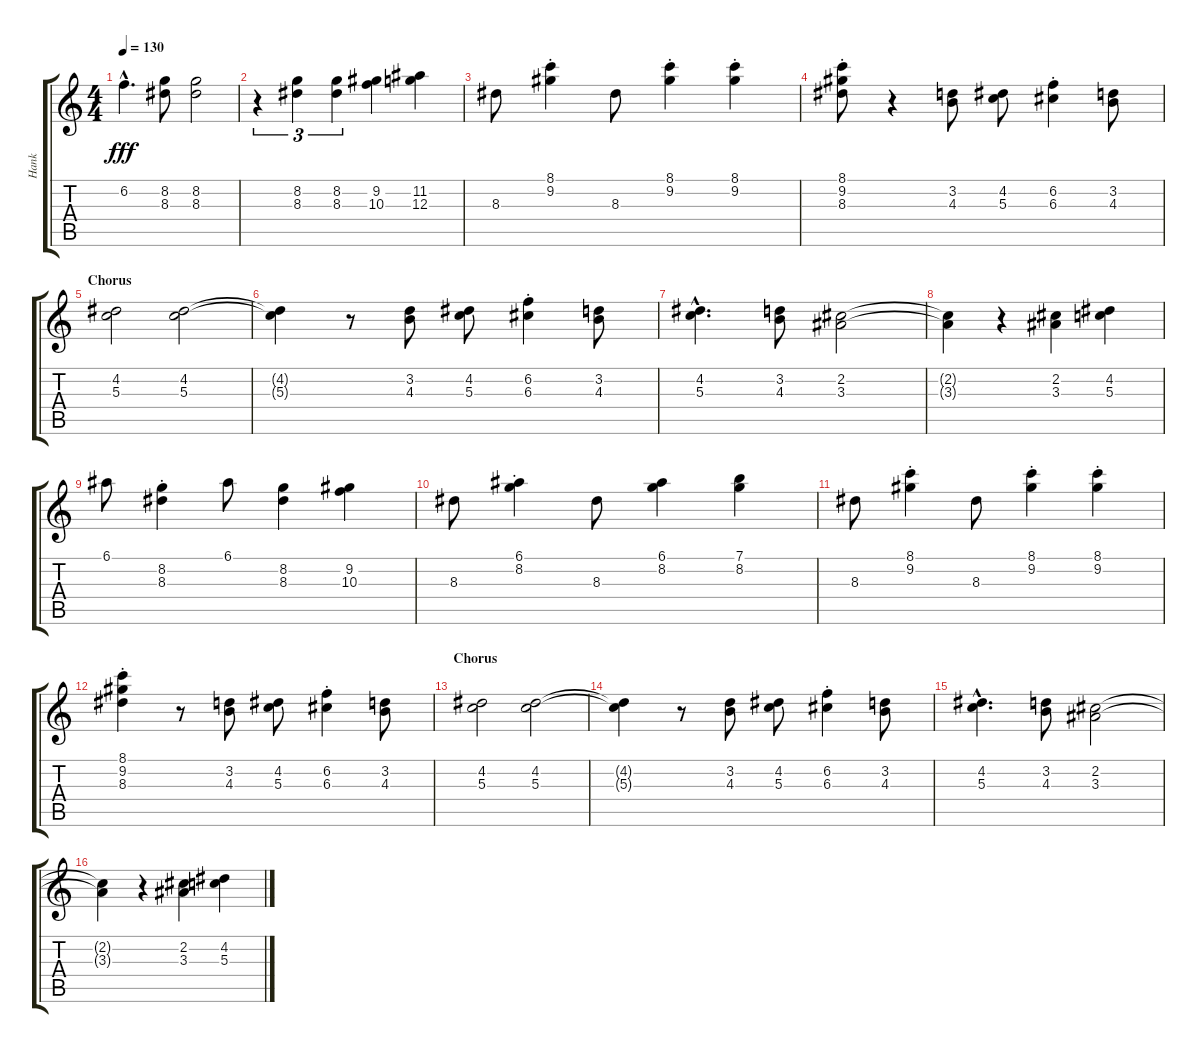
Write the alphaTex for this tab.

\track ("Hank" "Hank") {instrument acousticguitarsteel}
\staff {score tabs}
\tuning (E4 B3 G3 D3 A2 E2) {hide}
\ts (4 4)
\tempo 130
\clef g2
\ks c
6.2{hac}.4{d dy fff} (8.2 8.3).8 (8.2 8.3).2 |
r.4{tu (3 2)} (8.2 8.3).4{tu (3 2)} (8.2 8.3).4{tu (3 2)} (9.2 10.3).4 (11.2 12.3).4 |
8.3.8 (8.1{st} 9.2{st}).4 8.3.8 (8.1{st} 9.2{st}).4 (8.1{st} 9.2{st}).4 |
(8.1{st} 9.2{st} 8.3{st}).8 r.4 (3.2 4.3).8 (4.2 5.3).8 (6.2{st} 6.3{st}).4 (3.2 4.3).8 |
\section ("" "Chorus")
(4.2 5.3).2 (4.2 5.3).2 |
(4.2{t} 5.3{t}).4 r.8 (3.2 4.3).8 (4.2 5.3).8 (6.2{st} 6.3{st}).4 (3.2 4.3).8 |
(4.2{hac} 5.3{hac}).4{d} (3.2 4.3).8 (2.2 3.3).2 |
(2.2{t} 3.3{t}).4 r.4 (2.2 3.3).4 (4.2 5.3).4 |
6.1.8 (8.2{st} 8.3{st}).4 6.1.8 (8.2 8.3).4 (9.2 10.3).4 |
8.3.8 (6.1{st} 8.2{st}).4 8.3.8 (6.1 8.2).4 (7.1 8.2).4 |
8.3.8 (8.1{st} 9.2{st}).4 8.3.8 (8.1{st} 9.2{st}).4 (8.1{st} 9.2{st}).4 |
(8.1{st} 9.2{st} 8.3{st}).4 r.8 (3.2 4.3).8 (4.2 5.3).8 (6.2{st} 6.3{st}).4 (3.2 4.3).8 |
\section ("" "Chorus")
(4.2 5.3).2 (4.2 5.3).2 |
(4.2{t} 5.3{t}).4 r.8 (3.2 4.3).8 (4.2 5.3).8 (6.2{st} 6.3{st}).4 (3.2 4.3).8 |
(4.2{hac} 5.3{hac}).4{d} (3.2 4.3).8 (2.2 3.3).2 |
(2.2{t} 3.3{t}).4 r.4 (2.2 3.3).4 (4.2 5.3).4
